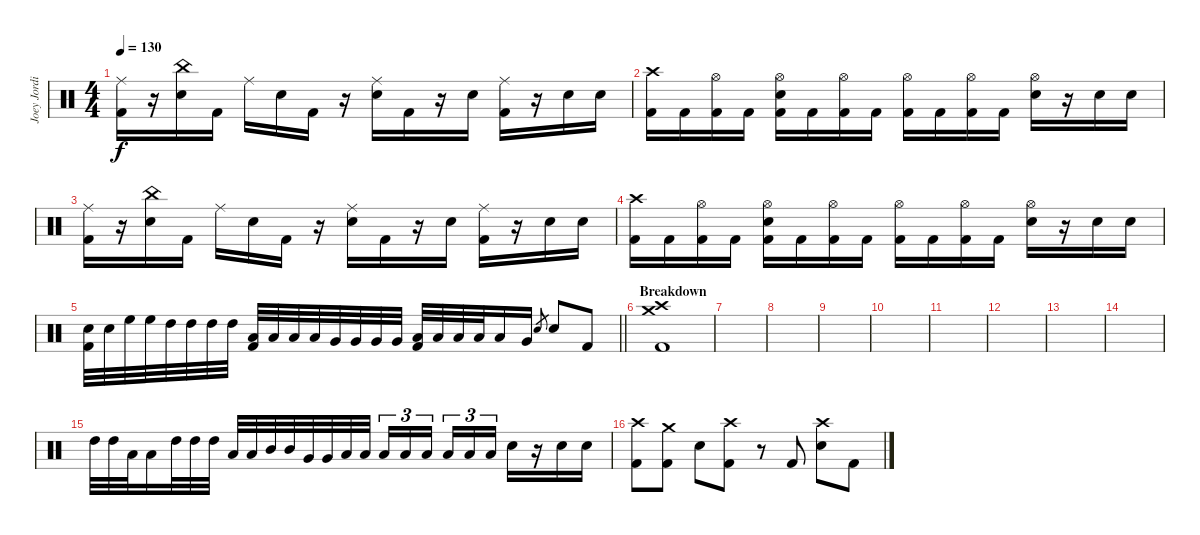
\track ("Joey Jordison" "Joey Jordi") {instrument percussion}
\staff {score}
\articulation defaults
\ts (4 4)
\tempo 130
\clef neutral
\ks c
("Ride (middle)" "Kick (hit) 2").16{dy f} r.16 ("China (hit)" "Snare (hit) 2").16 "Kick (hit) 2".16 "Ride (middle)".16 "Snare (hit) 2".16 "Kick (hit) 2".16 r.16 ("Ride (middle)" "Snare (hit) 2").16 "Kick (hit) 2".16 r.16 "Snare (hit) 2".16 ("Ride (middle)" "Kick (hit) 2").16 r.16 "Snare (hit) 2".16 "Snare (hit) 2".16 |
("Crash high (hit)" "Kick (hit) 2").16 "Kick (hit) 2".16 ("Hi-Hat (open)" "Kick (hit) 2").16 "Kick (hit) 2".16 ("Hi-Hat (open)" "Snare (hit) 2" "Kick (hit) 2").16 "Kick (hit) 2".16 ("Hi-Hat (open)" "Kick (hit) 2").16 "Kick (hit) 2".16 ("Hi-Hat (open)" "Kick (hit) 2").16 "Kick (hit) 2".16 ("Hi-Hat (open)" "Kick (hit) 2").16 "Kick (hit) 2".16 ("Hi-Hat (open)" "Snare (hit) 2").16 r.16 "Snare (hit) 2".16 "Snare (hit) 2".16 |
("Ride (middle)" "Kick (hit) 2").16 r.16 ("China (hit)" "Snare (hit) 2").16 "Kick (hit) 2".16 "Ride (middle)".16 "Snare (hit) 2".16 "Kick (hit) 2".16 r.16 ("Ride (middle)" "Snare (hit) 2").16 "Kick (hit) 2".16 r.16 "Snare (hit) 2".16 ("Ride (middle)" "Kick (hit) 2").16 r.16 "Snare (hit) 2".16 "Snare (hit) 2".16 |
("Crash high (hit)" "Kick (hit) 2").16 "Kick (hit) 2".16 ("Hi-Hat (open)" "Kick (hit) 2").16 "Kick (hit) 2".16 ("Hi-Hat (open)" "Snare (hit) 2" "Kick (hit) 2").16 "Kick (hit) 2".16 ("Hi-Hat (open)" "Kick (hit) 2").16 "Kick (hit) 2".16 ("Hi-Hat (open)" "Kick (hit) 2").16 "Kick (hit) 2".16 ("Hi-Hat (open)" "Kick (hit) 2").16 "Kick (hit) 2".16 ("Hi-Hat (open)" "Snare (hit) 2").16 r.16 "Snare (hit) 2".16 "Snare (hit) 2".16 |
\barLineRight lightlight
("Snare (hit) 2" "Kick (hit) 2").32 "Snare (hit) 2".32 "High Floor Tom (hit)".32 "High Floor Tom (hit)".32 "High Tom (hit)".32 "High Tom (hit)".32 "High Tom (hit)".32 "High Tom (hit)".32 ("Low Tom (hit)" "Kick (hit) 2").32 "Low Tom (hit)".32 "Low Tom (hit)".32 "Low Tom (hit)".32 "Very Low Tom (hit)".32 "Very Low Tom (hit)".32 "Very Low Tom (hit)".32 "Very Low Tom (hit)".32 ("Low Floor Tom (hit)" "Kick (hit) 2").32 "Low Floor Tom (hit)".32 "Low Floor Tom (hit)".32 "Low Floor Tom (hit)".32 "Low Floor Tom (hit)".16 "Very Low Tom (hit)".16 "Snare (hit) 2".8{gr} "Snare (hit) 2".8 "Kick (hit) 2".8 |
\section ("" "Breakdown")
("Crash medium (hit)" "Crash high (hit)" "Kick (hit) 2").1 |
|
|
|
|
|
|
|
|
"High Tom (hit)".32 "High Tom (hit)".32 "Low Tom (hit)".32 "Low Tom (hit)".16 "High Tom (hit)".32 "High Tom (hit)".32 "High Tom (hit)".32 "Low Tom (hit)".32 "Low Tom (hit)".32 "Mid Tom (hit)".32 "Mid Tom (hit)".32 "Very Low Tom (hit)".32 "Very Low Tom (hit)".32 "Low Tom (hit)".32 "Low Tom (hit)".32 "Low Floor Tom (hit)".16{tu (3 2)} "Low Floor Tom (hit)".16{tu (3 2)} "Low Floor Tom (hit)".16{tu (3 2) beam splitsecondary} "Low Floor Tom (hit)".16{tu (3 2)} "Low Floor Tom (hit)".16{tu (3 2)} "Low Floor Tom (hit)".16{tu (3 2)} "Snare (hit) 2".16 r.16 "Snare (hit) 2".16 "Snare (hit) 2".16 |
("Crash high (hit)" "Kick (hit) 2").8 ("Crash medium (hit)" "Kick (hit) 2").8 "Snare (hit) 2".8 ("Crash high (hit)" "Kick (hit) 2").8 r.8 "Kick (hit) 2".8 ("Crash high (hit)" "Snare (hit) 2").8 "Kick (hit) 2".8
